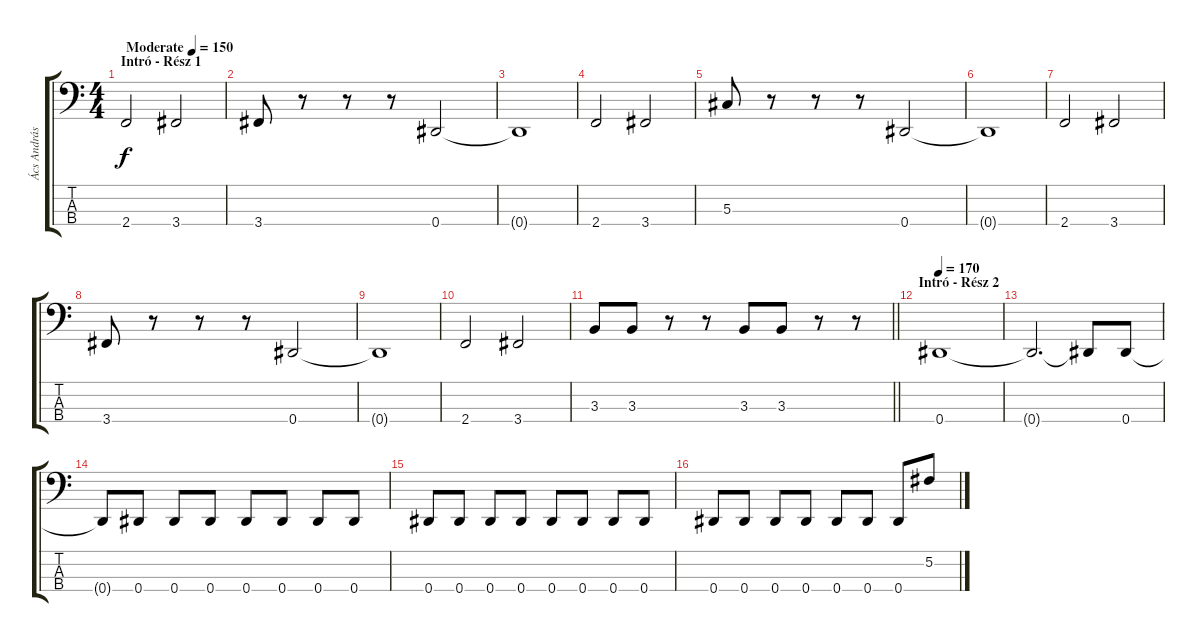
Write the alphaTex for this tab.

\track ("Ács András - Basszusgitár" "Ács András") {instrument electricbassfinger}
\staff {score tabs}
\tuning (Gb2 Db2 Ab1 Eb1) {hide}
\ts (4 4)
\section ("" "Intró - Rész 1")
\tempo (150 "Moderate")
\clef f4
\ks c
2.4.2{dy f instrument electricbassfinger} 3.4.2 |
3.4.8 r.8 r.8 r.8 0.4.2 |
0.4{t}.1 |
2.4.2 3.4.2 |
5.3.8 r.8 r.8 r.8 0.4.2 |
0.4{t}.1 |
2.4.2 3.4.2 |
3.4.8 r.8 r.8 r.8 0.4.2 |
0.4{t}.1 |
2.4.2 3.4.2 |
\barLineRight lightlight
3.3.8 3.3.8 r.8 r.8 3.3.8 3.3.8 r.8 r.8 |
\section ("" "Intró - Rész 2")
\tempo 170
0.4.1 |
0.4{t}.2{d} 0.4{t}.8 0.4.8 |
0.4{t}.8 0.4.8 0.4.8 0.4.8 0.4.8 0.4.8 0.4.8 0.4.8 |
0.4.8 0.4.8 0.4.8 0.4.8 0.4.8 0.4.8 0.4.8 0.4.8 |
0.4.8 0.4.8 0.4.8 0.4.8 0.4.8 0.4.8 0.4.8 5.2.8
